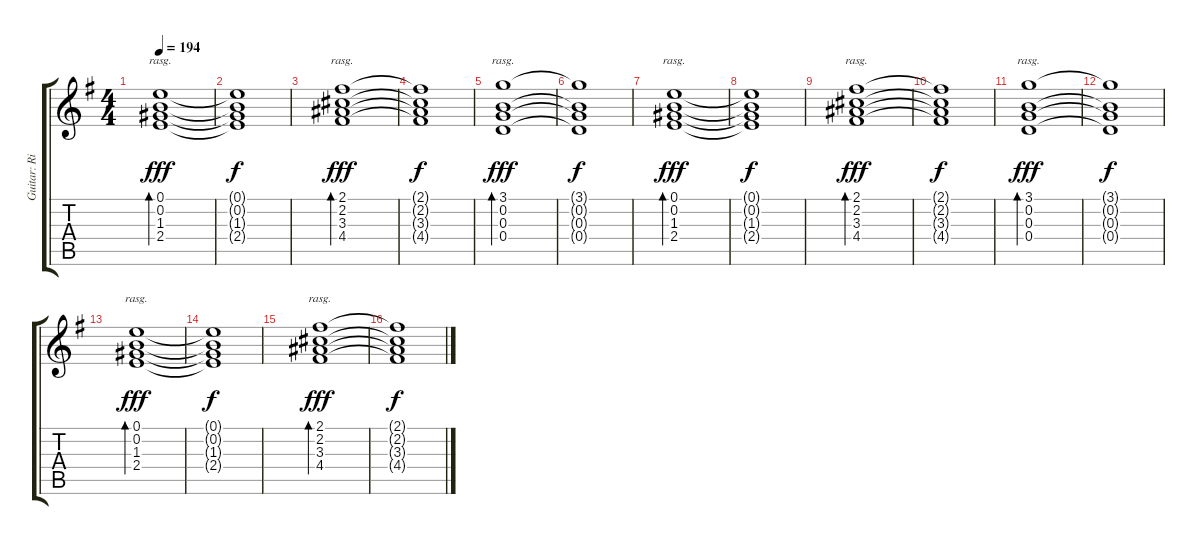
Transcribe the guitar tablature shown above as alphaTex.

\track ("Guitar: Rik" "Guitar: Ri") {instrument distortionguitar}
\staff {score tabs}
\tuning (E4 B3 G3 D3 A2 E2) {hide}
\ts (4 4)
\tempo 194
\clef g2
\ks g
(0.1 0.2 1.3 2.4).1{bd 480 rasg ii dy fff instrument electricguitarclean} |
(0.1{t} 0.2{t} 1.3{t} 2.4{t}).1{dy f} |
(2.1 2.2 3.3 4.4).1{bd 480 rasg ii dy fff} |
(2.1{t} 2.2{t} 3.3{t} 4.4{t}).1{dy f} |
(3.1 0.2 0.3 0.4).1{bd 480 rasg ii dy fff} |
(3.1{t} 0.2{t} 0.3{t} 0.4{t}).1{dy f} |
(0.1 0.2 1.3 2.4).1{bd 480 rasg ii dy fff} |
(0.1{t} 0.2{t} 1.3{t} 2.4{t}).1{dy f} |
(2.1 2.2 3.3 4.4).1{bd 480 rasg ii dy fff} |
(2.1{t} 2.2{t} 3.3{t} 4.4{t}).1{dy f} |
(3.1 0.2 0.3 0.4).1{bd 480 rasg ii dy fff} |
(3.1{t} 0.2{t} 0.3{t} 0.4{t}).1{dy f} |
(0.1 0.2 1.3 2.4).1{bd 480 rasg ii dy fff} |
(0.1{t} 0.2{t} 1.3{t} 2.4{t}).1{dy f} |
(2.1 2.2 3.3 4.4).1{bd 480 rasg ii dy fff} |
(2.1{t} 2.2{t} 3.3{t} 4.4{t}).1{dy f}
